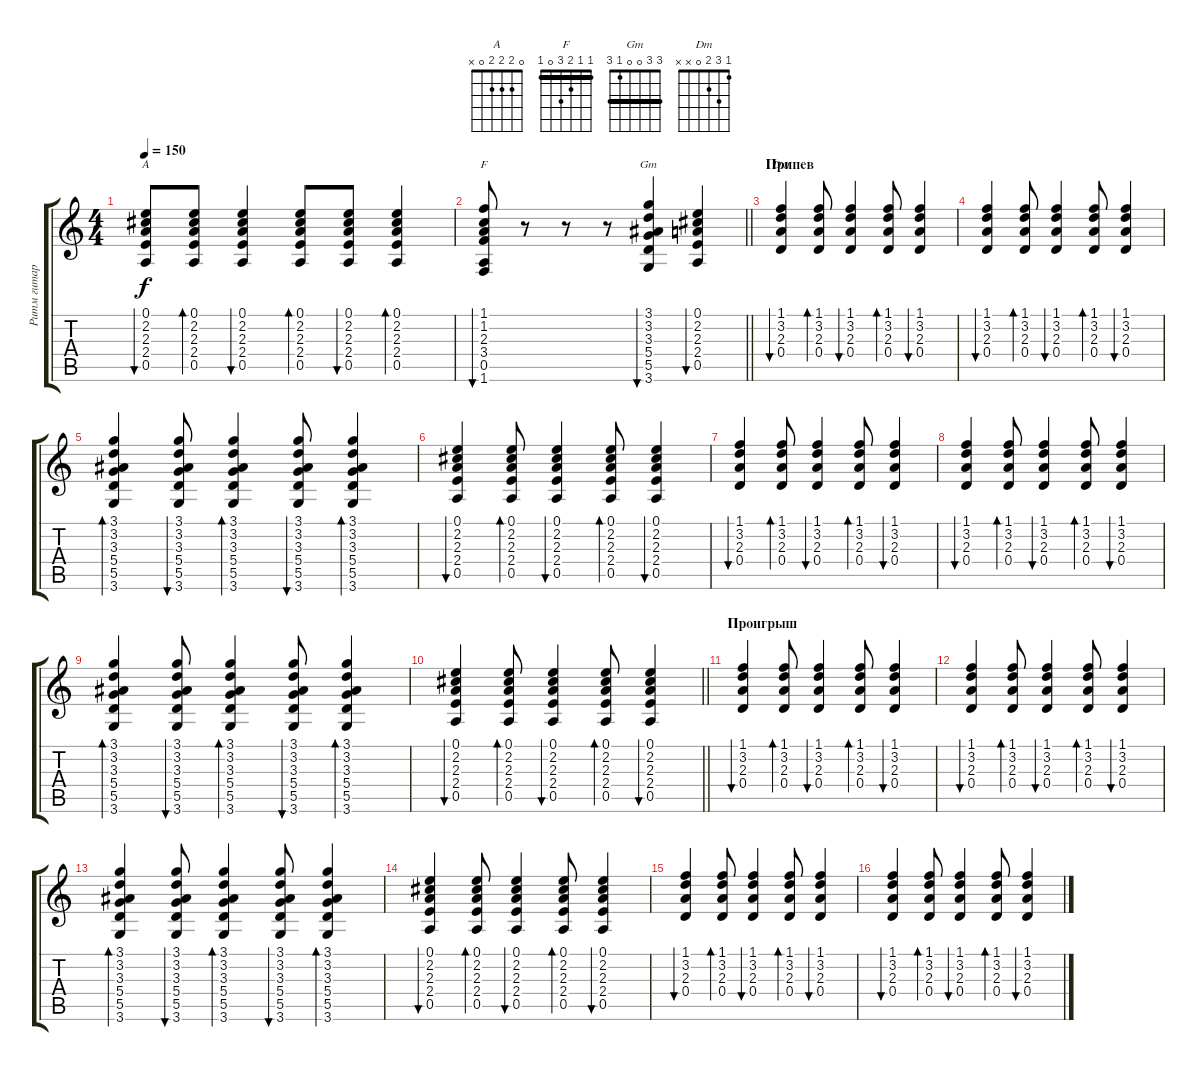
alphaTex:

\track ("Ритм гитара" "Ритм гитар") {instrument acousticguitarnylon}
\staff {score tabs}
\tuning (E4 B3 G3 D3 A2 E2) {hide}
\chord ("A" 0 2 2 2 0 x)
\chord ("F" 1 1 2 3 0 1) {barre 1}
\chord ("Gm" 3 3 0 0 1 3) {barre 3}
\chord ("Dm" 1 3 2 0 x x)
\ts (4 4)
\tempo 150
\clef g2
\ks c
(0.1 2.2 2.3 2.4 0.5).8{bu 60 ch "A" dy f} (0.1 2.2 2.3 2.4 0.5).8{bd 60} (0.1 2.2 2.3 2.4 0.5).4{bu 60} (0.1 2.2 2.3 2.4 0.5).8{bd 60} (0.1 2.2 2.3 2.4 0.5).8{bu 60} (0.1 2.2 2.3 2.4 0.5).4{bd 60} |
\barLineRight lightlight
(1.1 1.2 2.3 3.4 0.5 1.6).8{bu 60 ch "F"} r.8 r.8 r.8 (3.1 3.2 3.3 5.4 5.5 3.6).4{bu 60 ch "Gm"} (0.1 2.2 2.3 2.4 0.5).4{bu 60} |
\section ("" "Припев")
(1.1 3.2 2.3 0.4).4{bu 60 ch "Dm"} (1.1 3.2 2.3 0.4).8{bd 60} (1.1 3.2 2.3 0.4).4{bu 60} (1.1 3.2 2.3 0.4).8{bd 60} (1.1 3.2 2.3 0.4).4{bu 60} |
(1.1 3.2 2.3 0.4).4{bu 60} (1.1 3.2 2.3 0.4).8{bd 60} (1.1 3.2 2.3 0.4).4{bu 60} (1.1 3.2 2.3 0.4).8{bd 60} (1.1 3.2 2.3 0.4).4{bu 60} |
(3.1 3.2 3.3 5.4 5.5 3.6).4{bd 60} (3.1 3.2 3.3 5.4 5.5 3.6).8{bu 60} (3.1 3.2 3.3 5.4 5.5 3.6).4{bd 60} (3.1 3.2 3.3 5.4 5.5 3.6).8{bu 60} (3.1 3.2 3.3 5.4 5.5 3.6).4{bd 60} |
(0.1 2.2 2.3 2.4 0.5).4{bu 60} (0.1 2.2 2.3 2.4 0.5).8{bd 60} (0.1 2.2 2.3 2.4 0.5).4{bu 60} (0.1 2.2 2.3 2.4 0.5).8{bd 60} (0.1 2.2 2.3 2.4 0.5).4{bu 60} |
(1.1 3.2 2.3 0.4).4{bu 60} (1.1 3.2 2.3 0.4).8{bd 60} (1.1 3.2 2.3 0.4).4{bu 60} (1.1 3.2 2.3 0.4).8{bd 60} (1.1 3.2 2.3 0.4).4{bu 60} |
(1.1 3.2 2.3 0.4).4{bu 60} (1.1 3.2 2.3 0.4).8{bd 60} (1.1 3.2 2.3 0.4).4{bu 60} (1.1 3.2 2.3 0.4).8{bd 60} (1.1 3.2 2.3 0.4).4{bu 60} |
(3.1 3.2 3.3 5.4 5.5 3.6).4{bd 60} (3.1 3.2 3.3 5.4 5.5 3.6).8{bu 60} (3.1 3.2 3.3 5.4 5.5 3.6).4{bd 60} (3.1 3.2 3.3 5.4 5.5 3.6).8{bu 60} (3.1 3.2 3.3 5.4 5.5 3.6).4{bd 60} |
\barLineRight lightlight
(0.1 2.2 2.3 2.4 0.5).4{bu 60} (0.1 2.2 2.3 2.4 0.5).8{bd 60} (0.1 2.2 2.3 2.4 0.5).4{bu 60} (0.1 2.2 2.3 2.4 0.5).8{bd 60} (0.1 2.2 2.3 2.4 0.5).4{bu 60} |
\section ("" "Проигрыш")
(1.1 3.2 2.3 0.4).4{bu 60} (1.1 3.2 2.3 0.4).8{bd 60} (1.1 3.2 2.3 0.4).4{bu 60} (1.1 3.2 2.3 0.4).8{bd 60} (1.1 3.2 2.3 0.4).4{bu 60} |
(1.1 3.2 2.3 0.4).4{bu 60} (1.1 3.2 2.3 0.4).8{bd 60} (1.1 3.2 2.3 0.4).4{bu 60} (1.1 3.2 2.3 0.4).8{bd 60} (1.1 3.2 2.3 0.4).4{bu 60} |
(3.1 3.2 3.3 5.4 5.5 3.6).4{bd 60} (3.1 3.2 3.3 5.4 5.5 3.6).8{bu 60} (3.1 3.2 3.3 5.4 5.5 3.6).4{bd 60} (3.1 3.2 3.3 5.4 5.5 3.6).8{bu 60} (3.1 3.2 3.3 5.4 5.5 3.6).4{bd 60} |
(0.1 2.2 2.3 2.4 0.5).4{bu 60} (0.1 2.2 2.3 2.4 0.5).8{bd 60} (0.1 2.2 2.3 2.4 0.5).4{bu 60} (0.1 2.2 2.3 2.4 0.5).8{bd 60} (0.1 2.2 2.3 2.4 0.5).4{bu 60} |
(1.1 3.2 2.3 0.4).4{bu 60} (1.1 3.2 2.3 0.4).8{bd 60} (1.1 3.2 2.3 0.4).4{bu 60} (1.1 3.2 2.3 0.4).8{bd 60} (1.1 3.2 2.3 0.4).4{bu 60} |
(1.1 3.2 2.3 0.4).4{bu 60} (1.1 3.2 2.3 0.4).8{bd 60} (1.1 3.2 2.3 0.4).4{bu 60} (1.1 3.2 2.3 0.4).8{bd 60} (1.1 3.2 2.3 0.4).4{bu 60}
